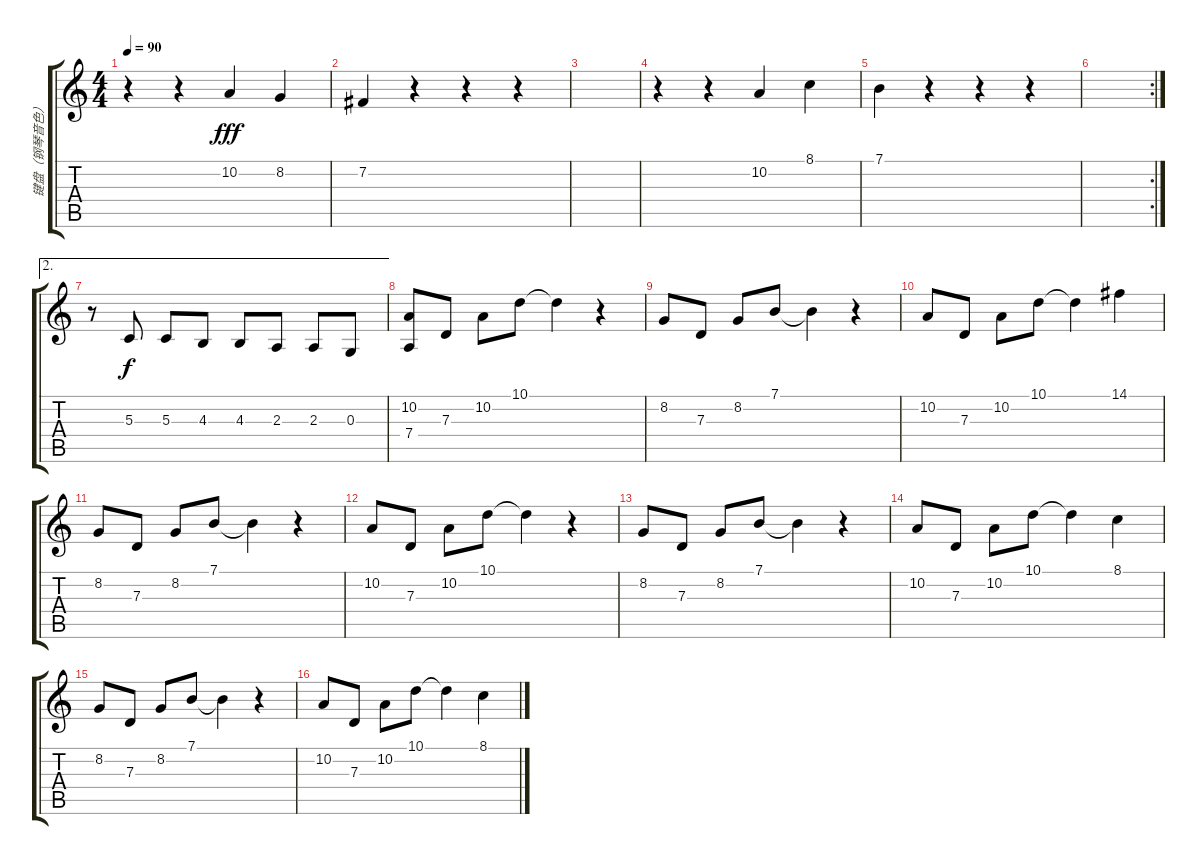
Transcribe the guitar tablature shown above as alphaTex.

\track ("键盘（钢琴音色）" "键盘（钢琴音色）") {instrument brightacousticpiano}
\staff {score tabs}
\tuning (E4 B3 G3 D3 A2 E2) {hide}
\ts (4 4)
\tempo 90
\clef g2
\ks c
r.4{dy fff} r.4 10.2.4 8.2.4 |
7.2.4 r.4 r.4 r.4 |
|
r.4 r.4 10.2.4 8.1.4 |
7.1.4 r.4 r.4 r.4 |
\rc 2
|
\ae 2
r.8 5.3.8{dy f} 5.3.8 4.3.8 4.3.8 2.3.8 2.3.8 0.3.8 |
(10.2 7.4).8 7.3.8 10.2.8 10.1.8 10.1{t}.4 r.4 |
8.2.8 7.3.8 8.2.8 7.1.8 7.1{t}.4 r.4 |
10.2.8 7.3.8 10.2.8 10.1.8 10.1{t}.4 14.1.4 |
8.2.8 7.3.8 8.2.8 7.1.8 7.1{t}.4 r.4 |
10.2.8 7.3.8 10.2.8 10.1.8 10.1{t}.4 r.4 |
8.2.8 7.3.8 8.2.8 7.1.8 7.1{t}.4 r.4 |
10.2.8 7.3.8 10.2.8 10.1.8 10.1{t}.4 8.1.4 |
8.2.8 7.3.8 8.2.8 7.1.8 7.1{t}.4 r.4 |
10.2.8 7.3.8 10.2.8 10.1.8 10.1{t}.4 8.1.4
